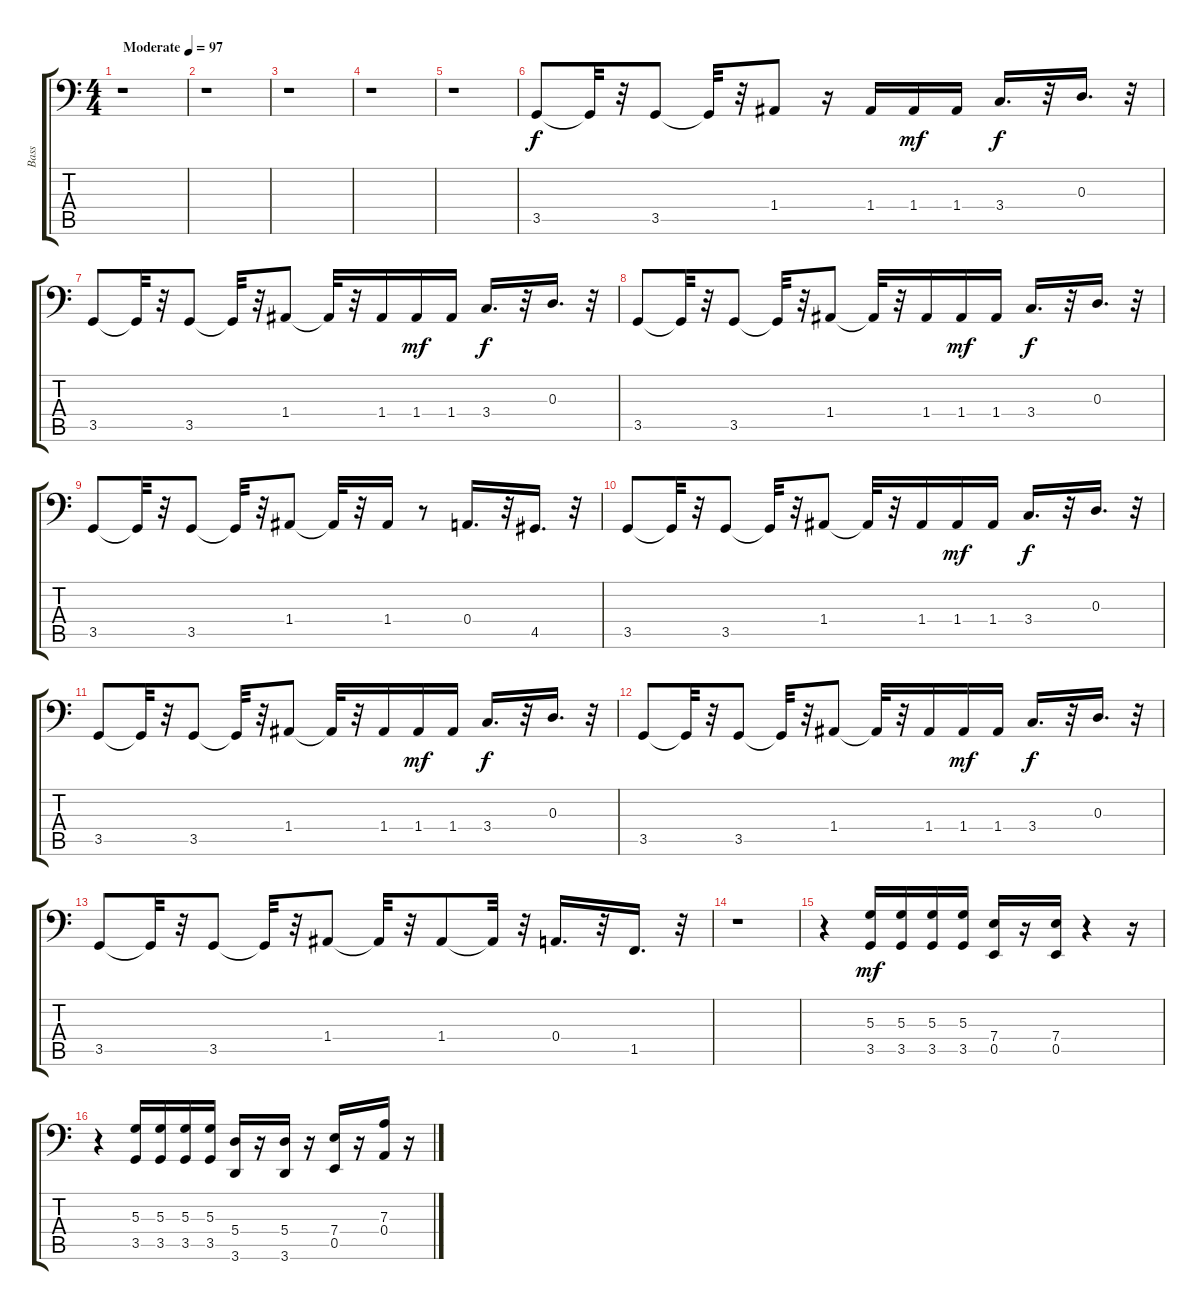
\track ("Bass" "Bass") {instrument synthbass2}
\staff {score tabs}
\tuning (C3 G2 D2 A1 E1 B0) {hide}
\ts (4 4)
\tempo (97 "Moderate")
\clef f4
\ks c
r.1{dy f instrument synthbass2} |
r.1 |
r.1 |
r.1 |
r.1 |
3.5.8 3.5{t}.32 r.32 3.5.8 3.5{t}.32 r.32 1.4.8 r.16 1.4.16 1.4.16{dy mf} 1.4.16 3.4.16{d dy f} r.32 0.3.16{d} r.32 |
3.5.8 3.5{t}.32 r.32 3.5.8 3.5{t}.32 r.32 1.4.8 1.4{t}.32 r.32 1.4.16 1.4.16{dy mf} 1.4.16 3.4.16{d dy f} r.32 0.3.16{d} r.32 |
3.5.8 3.5{t}.32 r.32 3.5.8 3.5{t}.32 r.32 1.4.8 1.4{t}.32 r.32 1.4.16 1.4.16{dy mf} 1.4.16 3.4.16{d dy f} r.32 0.3.16{d} r.32 |
3.5.8 3.5{t}.32 r.32 3.5.8 3.5{t}.32 r.32 1.4.8 1.4{t}.32 r.32 1.4.16 r.8 0.4.16{d} r.32 4.5.16{d} r.32 |
3.5.8 3.5{t}.32 r.32 3.5.8 3.5{t}.32 r.32 1.4.8 1.4{t}.32 r.32 1.4.16 1.4.16{dy mf} 1.4.16 3.4.16{d dy f} r.32 0.3.16{d} r.32 |
3.5.8 3.5{t}.32 r.32 3.5.8 3.5{t}.32 r.32 1.4.8 1.4{t}.32 r.32 1.4.16 1.4.16{dy mf} 1.4.16 3.4.16{d dy f} r.32 0.3.16{d} r.32 |
3.5.8 3.5{t}.32 r.32 3.5.8 3.5{t}.32 r.32 1.4.8 1.4{t}.32 r.32 1.4.16 1.4.16{dy mf} 1.4.16 3.4.16{d dy f} r.32 0.3.16{d} r.32 |
3.5.8 3.5{t}.32 r.32 3.5.8 3.5{t}.32 r.32 1.4.8 1.4{t}.32 r.32 1.4.8 1.4{t}.32 r.32 0.4.16{d} r.32 1.5.16{d} r.32 |
r.1 |
r.4 (5.3 3.5).16{dy mf} (5.3 3.5).16 (5.3 3.5).16 (5.3 3.5).16 (7.4 0.5).16 r.16 (7.4 0.5).16 r.4 r.16 |
r.4 (5.3 3.5).16 (5.3 3.5).16 (5.3 3.5).16 (5.3 3.5).16 (5.4 3.6).16 r.16 (5.4 3.6).16 r.16 (7.4 0.5).16 r.16 (7.3 0.4).16 r.16
